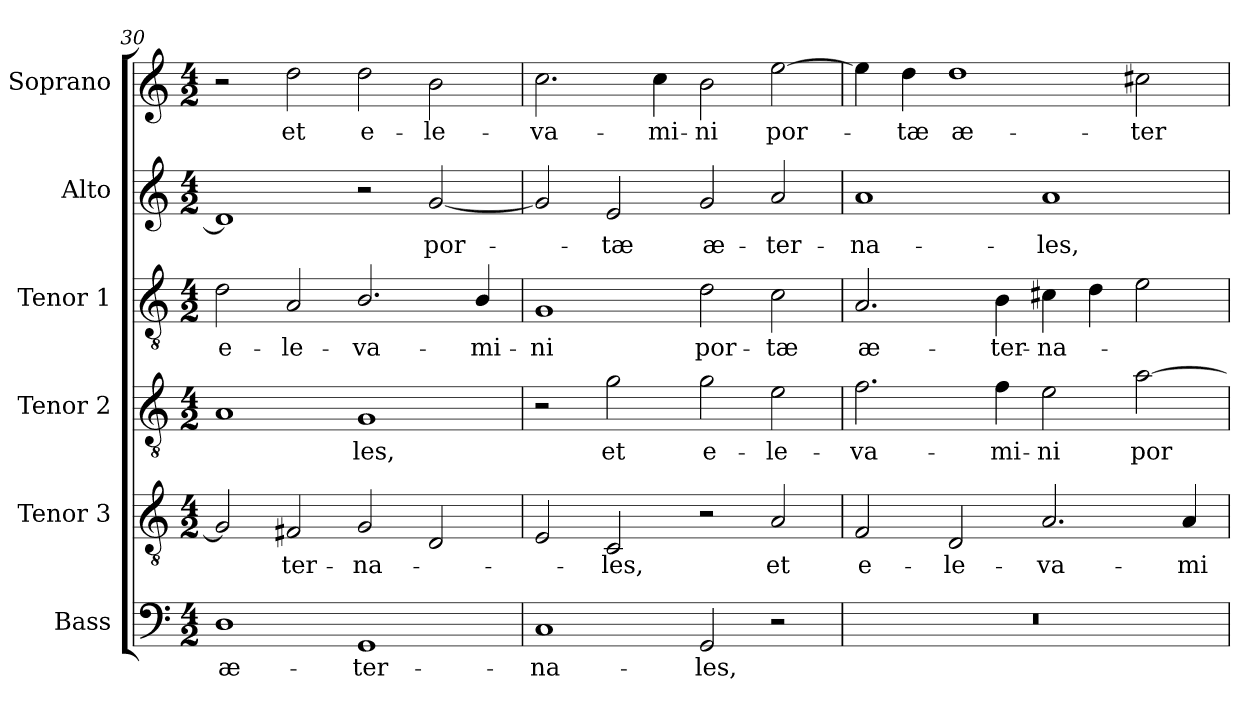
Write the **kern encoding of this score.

**kern	**text	**kern	**text	**kern	**text	**kern	**text	**kern	**text	**kern	**text
*part6	*part6	*part5	*part5	*part4	*part4	*part3	*part3	*part2	*part2	*part1	*part1
*staff6	*staff6	*staff5	*staff5	*staff4	*staff4	*staff3	*staff3	*staff2	*staff2	*staff1	*staff1
*I"Bass	*	*I"Tenor 3	*	*I"Tenor 2	*	*I"Tenor 1	*	*I"Alto	*	*I"Soprano	*
*I'B.	*	*I'T3.	*	*I'T2.	*	*I'T1.	*	*I'A.	*	*I'S.	*
*clefF4	*	*clefGv2	*	*clefGv2	*	*clefGv2	*	*clefG2	*	*clefG2	*
*	*	*ITrd7c12	*	*ITrd7c12	*	*ITrd7c12	*	*	*	*	*
*k[]	*	*k[]	*	*k[]	*	*k[]	*	*k[]	*	*k[]	*
*C:	*	*C:	*	*C:	*	*C:	*	*C:	*	*C:	*
*M4/2	*	*M4/2	*	*M4/2	*	*M4/2	*	*M4/2	*	*M4/2	*
=30	=30	=30	=30	=30	=30	=30	=30	=30	=30	=30	=30
!	!LO:LY:b:color=#000000	!	!	!	!	!	!	!	!	!	!
!	!	!	!	!	!	!	!LO:LY:b:color=#000000	!	!	!	!
1Di	æ-	2GGi/]	.	1AAi	.	2Di\	e-	1di]	.	2r	.
!	!	!	!LO:LY:b:color=#000000	!	!	!	!	!	!	!	!
!	!	!	!	!	!	!	!LO:LY:b:color=#000000	!	!	!	!
!	!	!	!	!	!	!	!	!	!	!	!LO:LY:b:color=#000000
.	.	2FF#Xi/	-ter-	.	.	2AAi/	-le-	.	.	2ddi\	et
!	!LO:LY:b:color=#000000	!	!	!	!	!	!	!	!	!	!
!	!	!	!LO:LY:b:color=#000000	!	!	!	!	!	!	!	!
!	!	!	!	!	!LO:LY:b:color=#000000	!	!	!	!	!	!
!	!	!	!	!	!	!	!LO:LY:b:color=#000000	!	!	!	!
!	!	!	!	!	!	!	!	!	!	!	!LO:LY:b:color=#000000
1GGi	-ter-	2GGi/	-na-	1GGi	-les,	2.BBi/	-va-	2r	.	2ddi\	e-
!	!	!	!	!	!	!	!	!	!LO:LY:b:color=#000000	!	!
!	!	!	!	!	!	!	!	!	!	!	!LO:LY:b:color=#000000
.	.	2DDi/	.	.	.	.	.	[2gi/	por-	2bi\	-le-
!	!	!	!	!	!	!	!LO:LY:b:color=#000000	!	!	!	!
.	.	.	.	.	.	4BBi/	-mi-	.	.	.	.
=31	=31	=31	=31	=31	=31	=31	=31	=31	=31	=31	=31
!	!LO:LY:b:color=#000000	!	!	!	!	!	!	!	!	!	!
!	!	!	!	!	!	!	!LO:LY:b:color=#000000	!	!	!	!
!	!	!	!	!	!	!	!	!	!	!	!LO:LY:b:color=#000000
1Ci	-na-	2EEi/	.	2r	.	1GGi	-ni	2gi/]	.	2.cci\	-va-
!	!	!	!LO:LY:b:color=#000000	!	!	!	!	!	!	!	!
!	!	!	!	!	!LO:LY:b:color=#000000	!	!	!	!	!	!
!	!	!	!	!	!	!	!	!	!LO:LY:b:color=#000000	!	!
.	.	2CCi/	-les,	2Gi\	et	.	.	2ei/	-tæ	.	.
!	!	!	!	!	!	!	!	!	!	!	!LO:LY:b:color=#000000
.	.	.	.	.	.	.	.	.	.	4cci\	-mi-
!	!LO:LY:b:color=#000000	!	!	!	!	!	!	!	!	!	!
!	!	!	!	!	!LO:LY:b:color=#000000	!	!	!	!	!	!
!	!	!	!	!	!	!	!LO:LY:b:color=#000000	!	!	!	!
!	!	!	!	!	!	!	!	!	!LO:LY:b:color=#000000	!	!
!	!	!	!	!	!	!	!	!	!	!	!LO:LY:b:color=#000000
2GGi/	-les,	2r	.	2Gi\	e-	2Di\	por-	2gi/	æ-	2bi\	-ni
!	!	!	!LO:LY:b:color=#000000	!	!	!	!	!	!	!	!
!	!	!	!	!	!LO:LY:b:color=#000000	!	!	!	!	!	!
!	!	!	!	!	!	!	!LO:LY:b:color=#000000	!	!	!	!
!	!	!	!	!	!	!	!	!	!LO:LY:b:color=#000000	!	!
!	!	!	!	!	!	!	!	!	!	!	!LO:LY:b:color=#000000
2r	.	2AAi/	et	2Ei\	-le-	2Ci\	-tæ	2ai/	-ter-	[2eei\	por-
=32	=32	=32	=32	=32	=32	=32	=32	=32	=32	=32	=32
!LO:N:vis=1	!	!	!	!	!	!	!	!	!	!	!
!	!	!	!LO:LY:b:color=#000000	!	!	!	!	!	!	!	!
!	!	!	!	!	!LO:LY:b:color=#000000	!	!	!	!	!	!
!	!	!	!	!	!	!	!LO:LY:b:color=#000000	!	!	!	!
!	!	!	!	!	!	!	!	!	!LO:LY:b:color=#000000	!	!
0r	.	2FFi/	e-	2.Fi\	-va-	2.AAi/	æ-	1ai	-na-	4eei\]	.
!	!	!	!	!	!	!	!	!	!	!	!LO:LY:b:color=#000000
.	.	.	.	.	.	.	.	.	.	4ddi\	-tæ
!	!	!	!LO:LY:b:color=#000000	!	!	!	!	!	!	!	!
!	!	!	!	!	!	!	!	!	!	!	!LO:LY:b:color=#000000
.	.	2DDi/	-le-	.	.	.	.	.	.	1ddi	æ-
!	!	!	!	!	!LO:LY:b:color=#000000	!	!	!	!	!	!
!	!	!	!	!	!	!	!LO:LY:b:color=#000000	!	!	!	!
.	.	.	.	4Fi\	-mi-	4BBi\	-ter-	.	.	.	.
!	!	!	!LO:LY:b:color=#000000	!	!	!	!	!	!	!	!
!	!	!	!	!	!LO:LY:b:color=#000000	!	!	!	!	!	!
!	!	!	!	!	!	!	!LO:LY:b:color=#000000	!	!	!	!
!	!	!	!	!	!	!	!	!	!LO:LY:b:color=#000000	!	!
.	.	2.AAi/	-va-	2Ei\	-ni	4C#Xi\	-na-	1ai	-les,	.	.
.	.	.	.	.	.	4Di\	.	.	.	.	.
!	!	!	!	!	!LO:LY:b:color=#000000	!	!	!	!	!	!
!	!	!	!	!	!	!	!	!	!	!	!LO:LY:b:color=#000000
.	.	.	.	[2Ai\	por-	2Ei\	.	.	.	2cc#Xi\	-ter-
!	!	!	!LO:LY:b:color=#000000	!	!	!	!	!	!	!	!
.	.	4AAi/	-mi-	.	.	.	.	.	.	.	.
=	=	=	=	=	=	=	=	=	=	=	=
*-	*-	*-	*-	*-	*-	*-	*-	*-	*-	*-	*-
